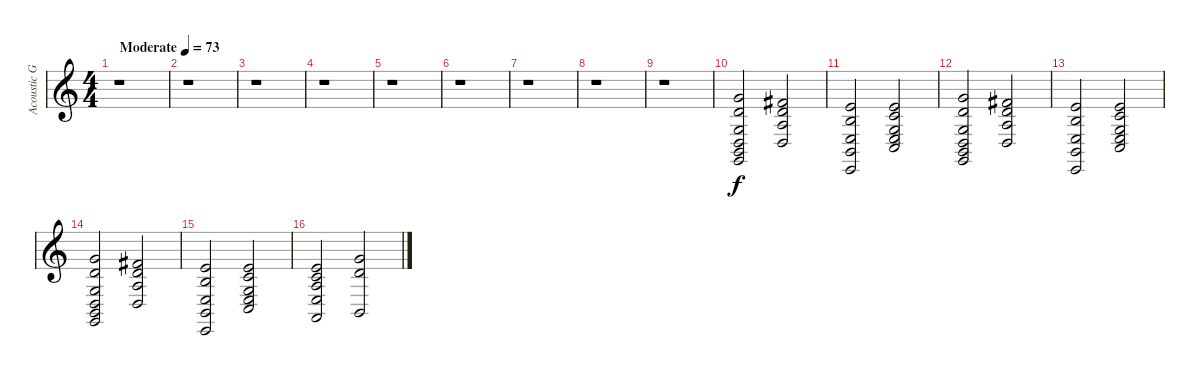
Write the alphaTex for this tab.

\track ("Acoustic Grand Piano" "Acoustic G") {instrument acousticgrandpiano}
\staff {score}
\tuning (E4 B3 G3 D3 A2 E2) {hide}
\ts (4 4)
\tempo (73 "Moderate")
\clef g2
\ks c
r.1{dy f instrument acousticgrandpiano} |
r.1 |
r.1 |
r.1 |
r.1 |
r.1 |
r.1 |
r.1 |
r.1 |
(3.1 3.2 0.3 0.4 2.5 3.6).2 (2.1 3.2 2.3 0.4).2 |
(0.1 0.2 2.4 2.5 0.6).2 (0.1 1.2 0.3 2.4 3.5).2 |
(3.1 3.2 0.3 0.4 2.5 3.6).2 (2.1 3.2 2.3 0.4).2 |
(0.1 0.2 2.4 2.5 0.6).2 (0.1 1.2 0.3 2.4 3.5).2 |
(3.1 3.2 0.3 0.4 2.5 3.6).2 (2.1 3.2 2.3 0.4).2 |
(0.1 0.2 2.4 2.5 0.6).2 (0.1 1.2 0.3 2.4 3.5).2 |
(0.1 1.2 2.3 2.4 0.5).2 (3.1 3.2 2.5).2
